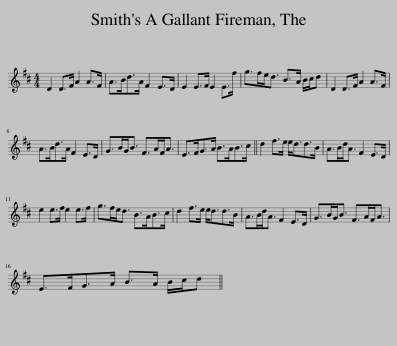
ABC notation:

X:1
L:1/8
M:4/4
I:linebreak $
K:D
V:1 treble
V:1
 D2 D>F A2 A>F | A>Bd>A F2 E>D | E2 E>F E2 E>f | g>fe<d B>A B/c/d | D2 D>F A2 A>F |$ %5
 A>Bd>A F2 E>D | G>BG<B F>AF<A | E>FG>A B>AB>c || d2 f>e e<dd>B | A>Bd<A F2 E>D |$ %10
 e2 e>f e2 e>f | g>fe<d B>AB>c | d2 f>e e<dd>B | A>Bd<A F2 E>D | G>BG<B F>AF<A |$ %15
 E>FG>A B>A B/c/d || %16
